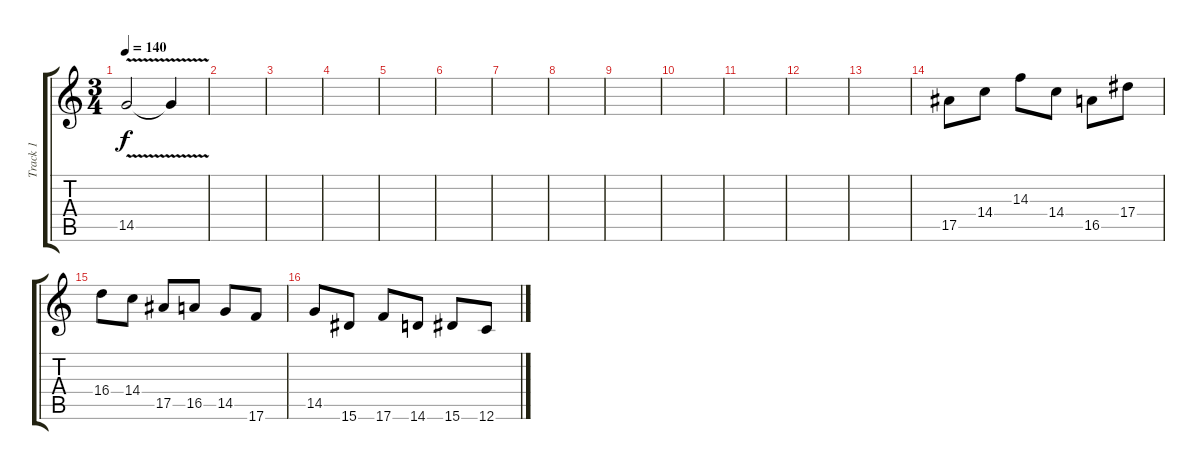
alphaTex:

\track ("Track 1" "Track 1") {instrument distortionguitar}
\staff {score tabs}
\tuning (C4 G3 Eb3 Bb2 F2 C2) {hide}
\ts (3 4)
\tempo 140
\clef g2
\ks c
14.5{v}.2{dy f} 14.5{t}.4 |
|
|
|
|
|
|
|
|
|
|
|
|
17.5.8 14.4.8 14.3.8 14.4.8 16.5.8 17.4.8 |
16.4.8 14.4.8 17.5.8 16.5.8 14.5.8 17.6.8 |
14.5.8 15.6.8 17.6.8 14.6.8 15.6.8 12.6.8
